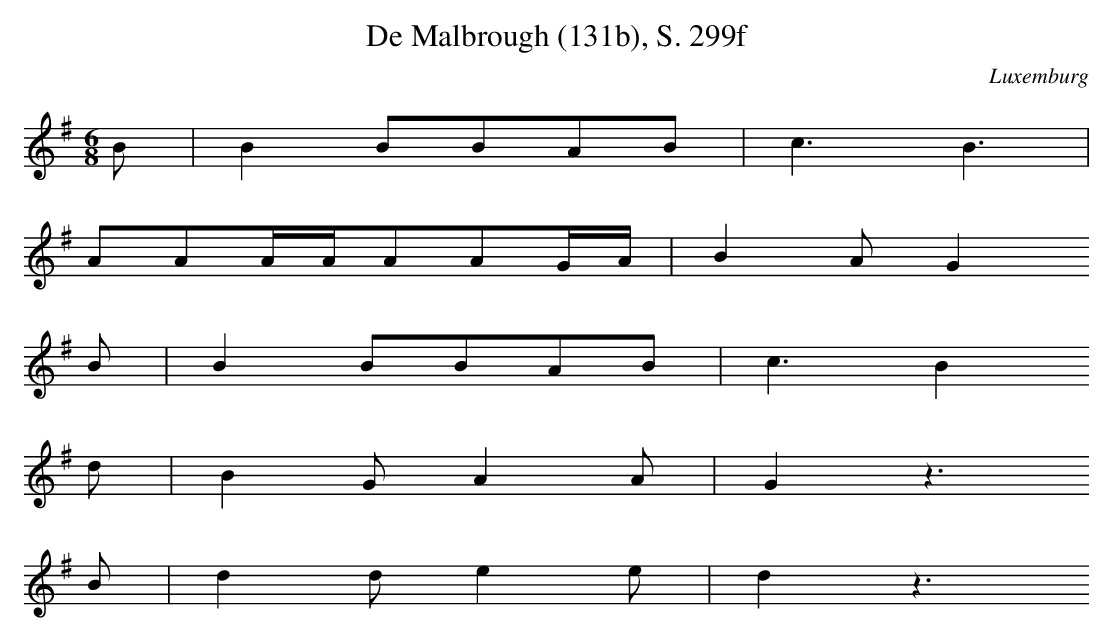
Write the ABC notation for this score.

X:1
T: De Malbrough (131b), S. 299f
O: Luxemburg
M: 6/8
L: 1/16
K: G
B2 | B4B2B2A2B2 | c6B6 |
A2A2AAA2A2GA | B4A2G4
B2 | B4B2B2A2B2 | c6B4
d2 | B4G2A4A2 | G4z6
B2 | d4d2e4e2 | d4z6
